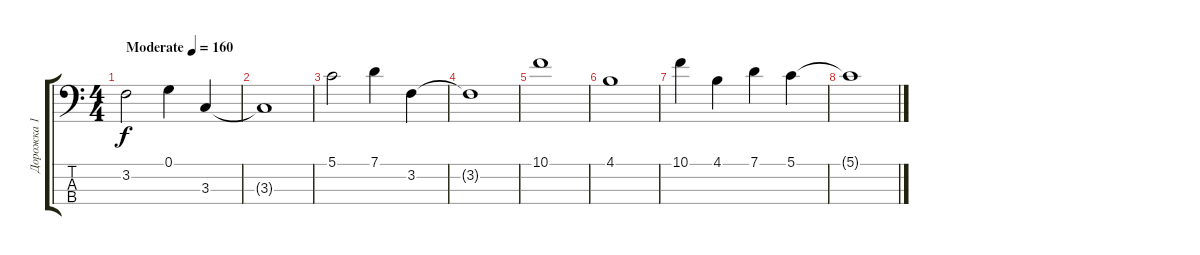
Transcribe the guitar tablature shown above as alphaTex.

\track ("Дорожка 1" "Дорожка 1") {instrument electricbassfinger}
\staff {score tabs}
\tuning (G2 D2 A1 E1) {hide}
\ts (4 4)
\tempo (160 "Moderate")
\clef f4
\ks c
3.2.2{dy f instrument electricbassfinger} 0.1.4 3.3.4 |
3.3{t}.1 |
5.1.2 7.1.4 3.2.4 |
3.2{t}.1 |
10.1.1 |
4.1.1 |
10.1.4 4.1.4 7.1.4 5.1.4 |
5.1{t}.1
